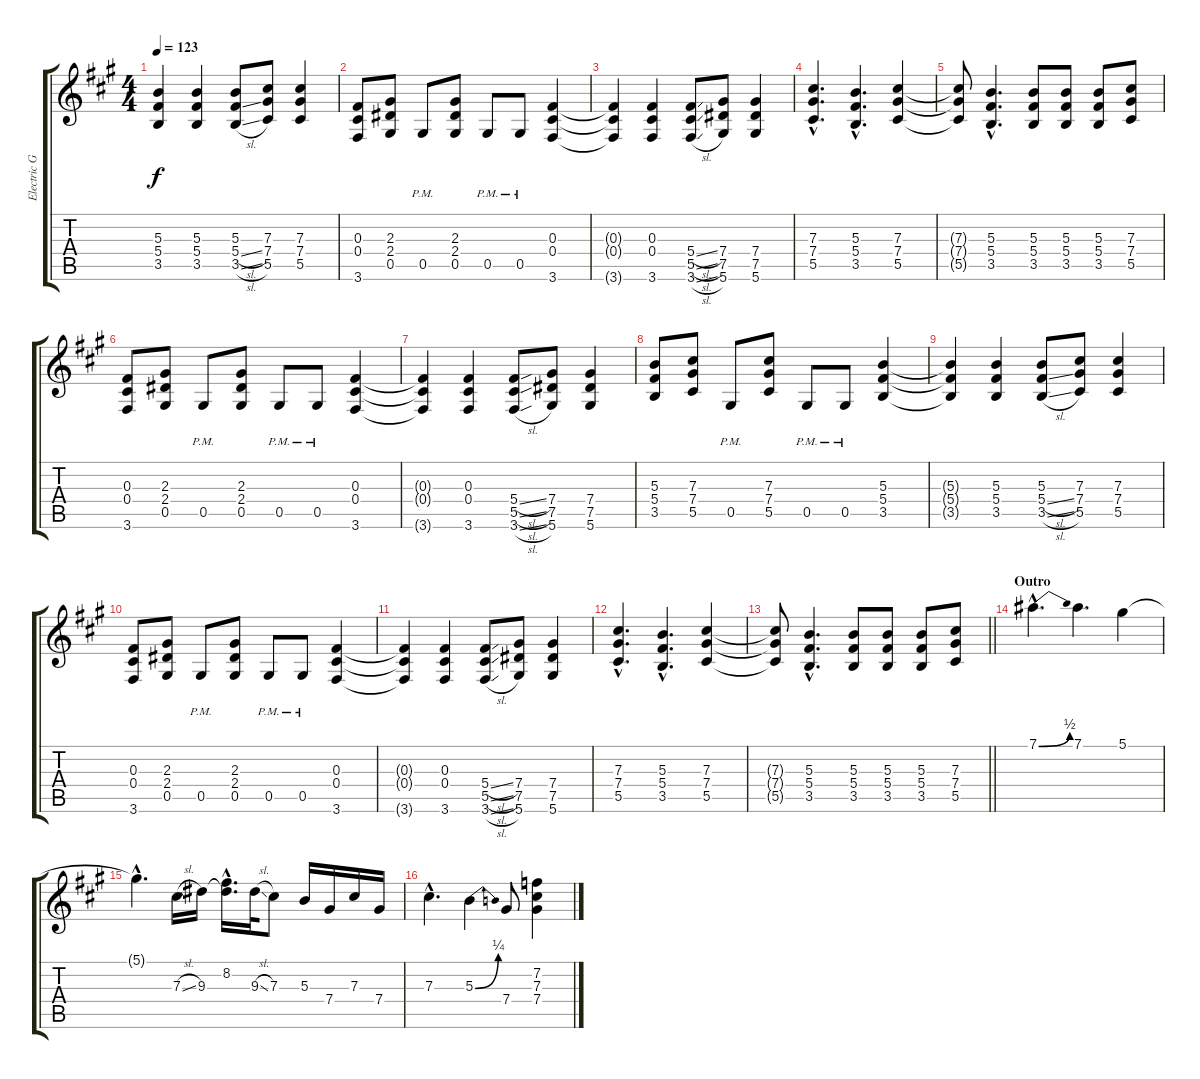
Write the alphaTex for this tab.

\track ("Electric Guitar 1" "Electric G") {instrument overdrivenguitar}
\staff {score tabs}
\tuning (Eb4 Bb3 Gb3 Db3 Ab2 Eb2) {hide}
\ts (4 4)
\tempo 123
\clef g2
\ks a
(5.3{t} 5.4{t} 3.5{t}).4{dy f} (5.3 5.4 3.5).4 (5.3 5.4{sl} 3.5{sl}).8 (7.3 7.4 5.5).8 (7.3 7.4 5.5).4 |
(0.3 0.4 3.6).8 (2.3 2.4 0.5).8 0.5{pm}.8 (2.3 2.4 0.5).8 0.5{pm}.8 0.5{pm}.8 (0.3 0.4 3.6).4 |
(0.3{t} 0.4{t} 3.6{t}).4 (0.3 0.4 3.6).4 (5.4{sl} 5.5{sl} 3.6{sl}).8 (7.4 7.5 5.6).8 (7.4 7.5 5.6).4 |
(7.3{hac} 7.4{hac} 5.5{hac}).4{d} (5.3{hac} 5.4{hac} 3.5{hac}).4{d} (7.3 7.4 5.5).4 |
(7.3{t} 7.4{t} 5.5{t}).8 (5.3{hac} 5.4{hac} 3.5{hac}).4{d} (5.3 5.4 3.5).8 (5.3 5.4 3.5).8 (5.3 5.4 3.5).8 (7.3 7.4 5.5).8 |
(0.3 0.4 3.6).8 (2.3 2.4 0.5).8 0.5{pm}.8 (2.3 2.4 0.5).8 0.5{pm}.8 0.5{pm}.8 (0.3 0.4 3.6).4 |
(0.3{t} 0.4{t} 3.6{t}).4 (0.3 0.4 3.6).4 (5.4{sl} 5.5{sl} 3.6{sl}).8 (7.4 7.5 5.6).8 (7.4 7.5 5.6).4 |
(5.3 5.4 3.5).8 (7.3 7.4 5.5).8 0.5{pm}.8 (7.3 7.4 5.5).8 0.5{pm}.8 0.5{pm}.8 (5.3 5.4 3.5).4 |
(5.3{t} 5.4{t} 3.5{t}).4 (5.3 5.4 3.5).4 (5.3 5.4{sl} 3.5{sl}).8 (7.3 7.4 5.5).8 (7.3 7.4 5.5).4 |
(0.3 0.4 3.6).8 (2.3 2.4 0.5).8 0.5{pm}.8 (2.3 2.4 0.5).8 0.5{pm}.8 0.5{pm}.8 (0.3 0.4 3.6).4 |
(0.3{t} 0.4{t} 3.6{t}).4 (0.3 0.4 3.6).4 (5.4{sl} 5.5{sl} 3.6{sl}).8 (7.4 7.5 5.6).8 (7.4 7.5 5.6).4 |
(7.3{hac} 7.4{hac} 5.5{hac}).4{d} (5.3{hac} 5.4{hac} 3.5{hac}).4{d} (7.3 7.4 5.5).4 |
\barLineRight lightlight
(7.3{t} 7.4{t} 5.5{t}).8 (5.3{hac} 5.4{hac} 3.5{hac}).4{d} (5.3 5.4 3.5).8 (5.3 5.4 3.5).8 (5.3 5.4 3.5).8 (7.3 7.4 5.5).8 |
\section ("" "Outro")
7.1{be (bend 0 0 60 2) hac}.4{d volume 15} 7.1.4{d} 5.1.4 |
5.1{hac t}.4{d} 7.3{sl}.16 9.3.16 (8.2{hac} 9.3{hac t}).16{d} 9.3{sl}.32 7.3.8 5.3.16 7.4.16 7.3.16 7.4.16 |
7.3{hac}.4{d} 5.3{be (bend 0 0 60 1)}.4 7.4.8 (7.2 7.3 7.4).4
